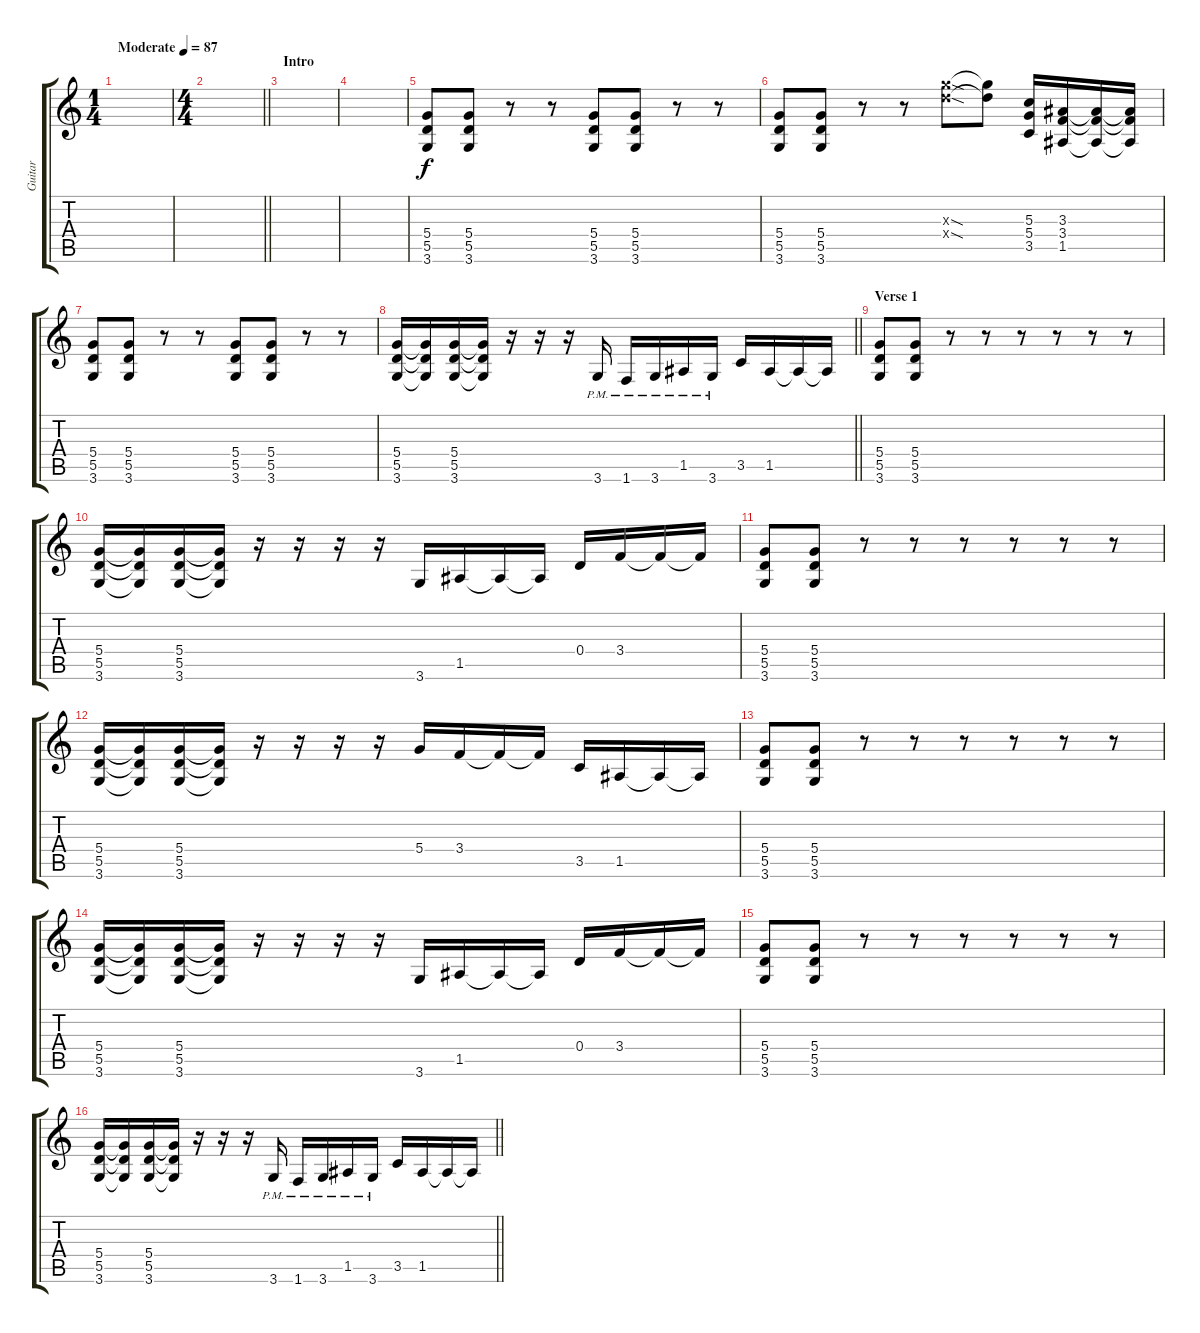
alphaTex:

\track ("Guitar" "Guitar") {instrument overdrivenguitar}
\staff {score tabs}
\tuning (E4 B3 G3 D3 A2 E2) {hide}
\ts (1 4)
\tempo (87 "Moderate")
\clef g2
\ks c
|
\ts (4 4)
\barLineRight lightlight
|
\section ("" "Intro")
|
|
(5.4 5.5 3.6).8 (5.4 5.5 3.6).8 r.8 r.8 (5.4 5.5 3.6).8 (5.4 5.5 3.6).8 r.8 r.8 |
(5.4 5.5 3.6).8 (5.4 5.5 3.6).8 r.8 r.8 (12.3{sod x} 12.4{sod x}).8 (12.3{t} 12.4{t}).8 (5.3 5.4 3.5).16 (3.3 3.4 1.5).16 (3.3{t} 3.4{t} 1.5{t}).16 (3.3{t} 3.4{t} 1.5{t}).16 |
(5.4 5.5 3.6).8 (5.4 5.5 3.6).8 r.8 r.8 (5.4 5.5 3.6).8 (5.4 5.5 3.6).8 r.8 r.8 |
\barLineRight lightlight
(5.4 5.5 3.6).16 (5.4{t} 5.5{t} 3.6{t}).16 (5.4 5.5 3.6).16 (5.4{t} 5.5{t} 3.6{t}).16 r.16 r.16 r.16 3.6{pm}.16 1.6{pm}.16 3.6{pm}.16 1.5{pm}.16 3.6{pm}.16 3.5.16 1.5.16 1.5{t}.16 1.5{t}.16 |
\section ("" "Verse 1")
(5.4 5.5 3.6).8 (5.4 5.5 3.6).8 r.8 r.8 r.8 r.8 r.8 r.8 |
(5.4 5.5 3.6).16 (5.4{t} 5.5{t} 3.6{t}).16 (5.4 5.5 3.6).16 (5.4{t} 5.5{t} 3.6{t}).16 r.16 r.16 r.16 r.16 3.6.16 1.5.16 1.5{t}.16 1.5{t}.16 0.4.16 3.4.16 3.4{t}.16 3.4{t}.16 |
(5.4 5.5 3.6).8 (5.4 5.5 3.6).8 r.8 r.8 r.8 r.8 r.8 r.8 |
(5.4 5.5 3.6).16 (5.4{t} 5.5{t} 3.6{t}).16 (5.4 5.5 3.6).16 (5.4{t} 5.5{t} 3.6{t}).16 r.16 r.16 r.16 r.16 5.4.16 3.4.16 3.4{t}.16 3.4{t}.16 3.5.16 1.5.16 1.5{t}.16 1.5{t}.16 |
(5.4 5.5 3.6).8 (5.4 5.5 3.6).8 r.8 r.8 r.8 r.8 r.8 r.8 |
(5.4 5.5 3.6).16 (5.4{t} 5.5{t} 3.6{t}).16 (5.4 5.5 3.6).16 (5.4{t} 5.5{t} 3.6{t}).16 r.16 r.16 r.16 r.16 3.6.16 1.5.16 1.5{t}.16 1.5{t}.16 0.4.16 3.4.16 3.4{t}.16 3.4{t}.16 |
(5.4 5.5 3.6).8 (5.4 5.5 3.6).8 r.8 r.8 r.8 r.8 r.8 r.8 |
\barLineRight lightlight
(5.4 5.5 3.6).16 (5.4{t} 5.5{t} 3.6{t}).16 (5.4 5.5 3.6).16 (5.4{t} 5.5{t} 3.6{t}).16 r.16 r.16 r.16 3.6{pm}.16 1.6{pm}.16 3.6{pm}.16 1.5{pm}.16 3.6{pm}.16 3.5.16 1.5.16 1.5{t}.16 1.5{t}.16
